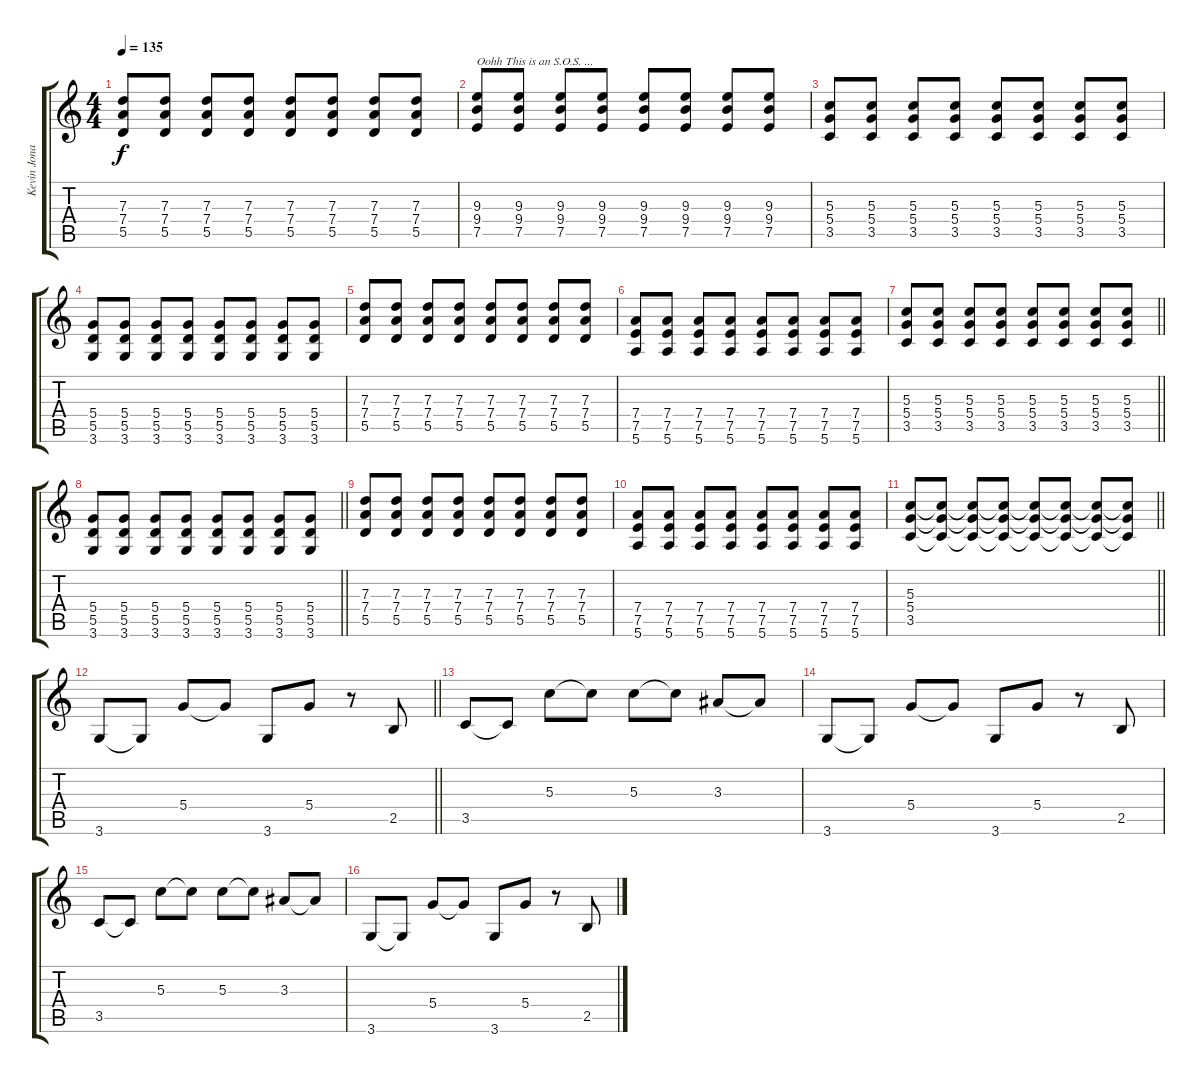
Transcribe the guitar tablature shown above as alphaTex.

\track ("Kevin Jonas" "Kevin Jona") {instrument overdrivenguitar}
\staff {score tabs}
\tuning (E4 B3 G3 D3 A2 E2) {hide}
\ts (4 4)
\tempo 135
\clef g2
\ks c
(7.3 7.4 5.5).8{dy f} (7.3 7.4 5.5).8 (7.3 7.4 5.5).8 (7.3 7.4 5.5).8 (7.3 7.4 5.5).8 (7.3 7.4 5.5).8 (7.3 7.4 5.5).8 (7.3 7.4 5.5).8 |
(9.3 9.4 7.5).8{txt "Oohh This is an S.O.S. ..."} (9.3 9.4 7.5).8 (9.3 9.4 7.5).8 (9.3 9.4 7.5).8 (9.3 9.4 7.5).8 (9.3 9.4 7.5).8 (9.3 9.4 7.5).8 (9.3 9.4 7.5).8 |
(5.3 5.4 3.5).8 (5.3 5.4 3.5).8 (5.3 5.4 3.5).8 (5.3 5.4 3.5).8 (5.3 5.4 3.5).8 (5.3 5.4 3.5).8 (5.3 5.4 3.5).8 (5.3 5.4 3.5).8 |
(5.4 5.5 3.6).8 (5.4 5.5 3.6).8 (5.4 5.5 3.6).8 (5.4 5.5 3.6).8 (5.4 5.5 3.6).8 (5.4 5.5 3.6).8 (5.4 5.5 3.6).8 (5.4 5.5 3.6).8 |
(7.3 7.4 5.5).8 (7.3 7.4 5.5).8 (7.3 7.4 5.5).8 (7.3 7.4 5.5).8 (7.3 7.4 5.5).8 (7.3 7.4 5.5).8 (7.3 7.4 5.5).8 (7.3 7.4 5.5).8 |
(7.4 7.5 5.6).8 (7.4 7.5 5.6).8 (7.4 7.5 5.6).8 (7.4 7.5 5.6).8 (7.4 7.5 5.6).8 (7.4 7.5 5.6).8 (7.4 7.5 5.6).8 (7.4 7.5 5.6).8 |
\barLineRight lightlight
(5.3 5.4 3.5).8 (5.3 5.4 3.5).8 (5.3 5.4 3.5).8 (5.3 5.4 3.5).8 (5.3 5.4 3.5).8 (5.3 5.4 3.5).8 (5.3 5.4 3.5).8 (5.3 5.4 3.5).8 |
\barLineRight lightlight
(5.4 5.5 3.6).8 (5.4 5.5 3.6).8 (5.4 5.5 3.6).8 (5.4 5.5 3.6).8 (5.4 5.5 3.6).8 (5.4 5.5 3.6).8 (5.4 5.5 3.6).8 (5.4 5.5 3.6).8 |
(7.3 7.4 5.5).8 (7.3 7.4 5.5).8 (7.3 7.4 5.5).8 (7.3 7.4 5.5).8 (7.3 7.4 5.5).8 (7.3 7.4 5.5).8 (7.3 7.4 5.5).8 (7.3 7.4 5.5).8 |
(7.4 7.5 5.6).8 (7.4 7.5 5.6).8 (7.4 7.5 5.6).8 (7.4 7.5 5.6).8 (7.4 7.5 5.6).8 (7.4 7.5 5.6).8 (7.4 7.5 5.6).8 (7.4 7.5 5.6).8 |
\barLineRight lightlight
(5.3 5.4 3.5).8 (5.3{t} 5.4{t} 3.5{t}).8 (5.3{t} 5.4{t} 3.5{t}).8 (5.3{t} 5.4{t} 3.5{t}).8 (5.3{t} 5.4{t} 3.5{t}).8 (5.3{t} 5.4{t} 3.5{t}).8 (5.3{t} 5.4{t} 3.5{t}).8 (5.3{t} 5.4{t} 3.5{t}).8 |
\barLineRight lightlight
3.6.8 3.6{t}.8 5.4.8 5.4{t}.8 3.6.8 5.4.8 r.8 2.5.8 |
3.5.8 3.5{t}.8 5.3.8 5.3{t}.8 5.3.8 5.3{t}.8 3.3.8 3.3{t}.8 |
3.6.8 3.6{t}.8 5.4.8 5.4{t}.8 3.6.8 5.4.8 r.8 2.5.8 |
3.5.8 3.5{t}.8 5.3.8 5.3{t}.8 5.3.8 5.3{t}.8 3.3.8 3.3{t}.8 |
3.6.8 3.6{t}.8 5.4.8 5.4{t}.8 3.6.8 5.4.8 r.8 2.5.8
